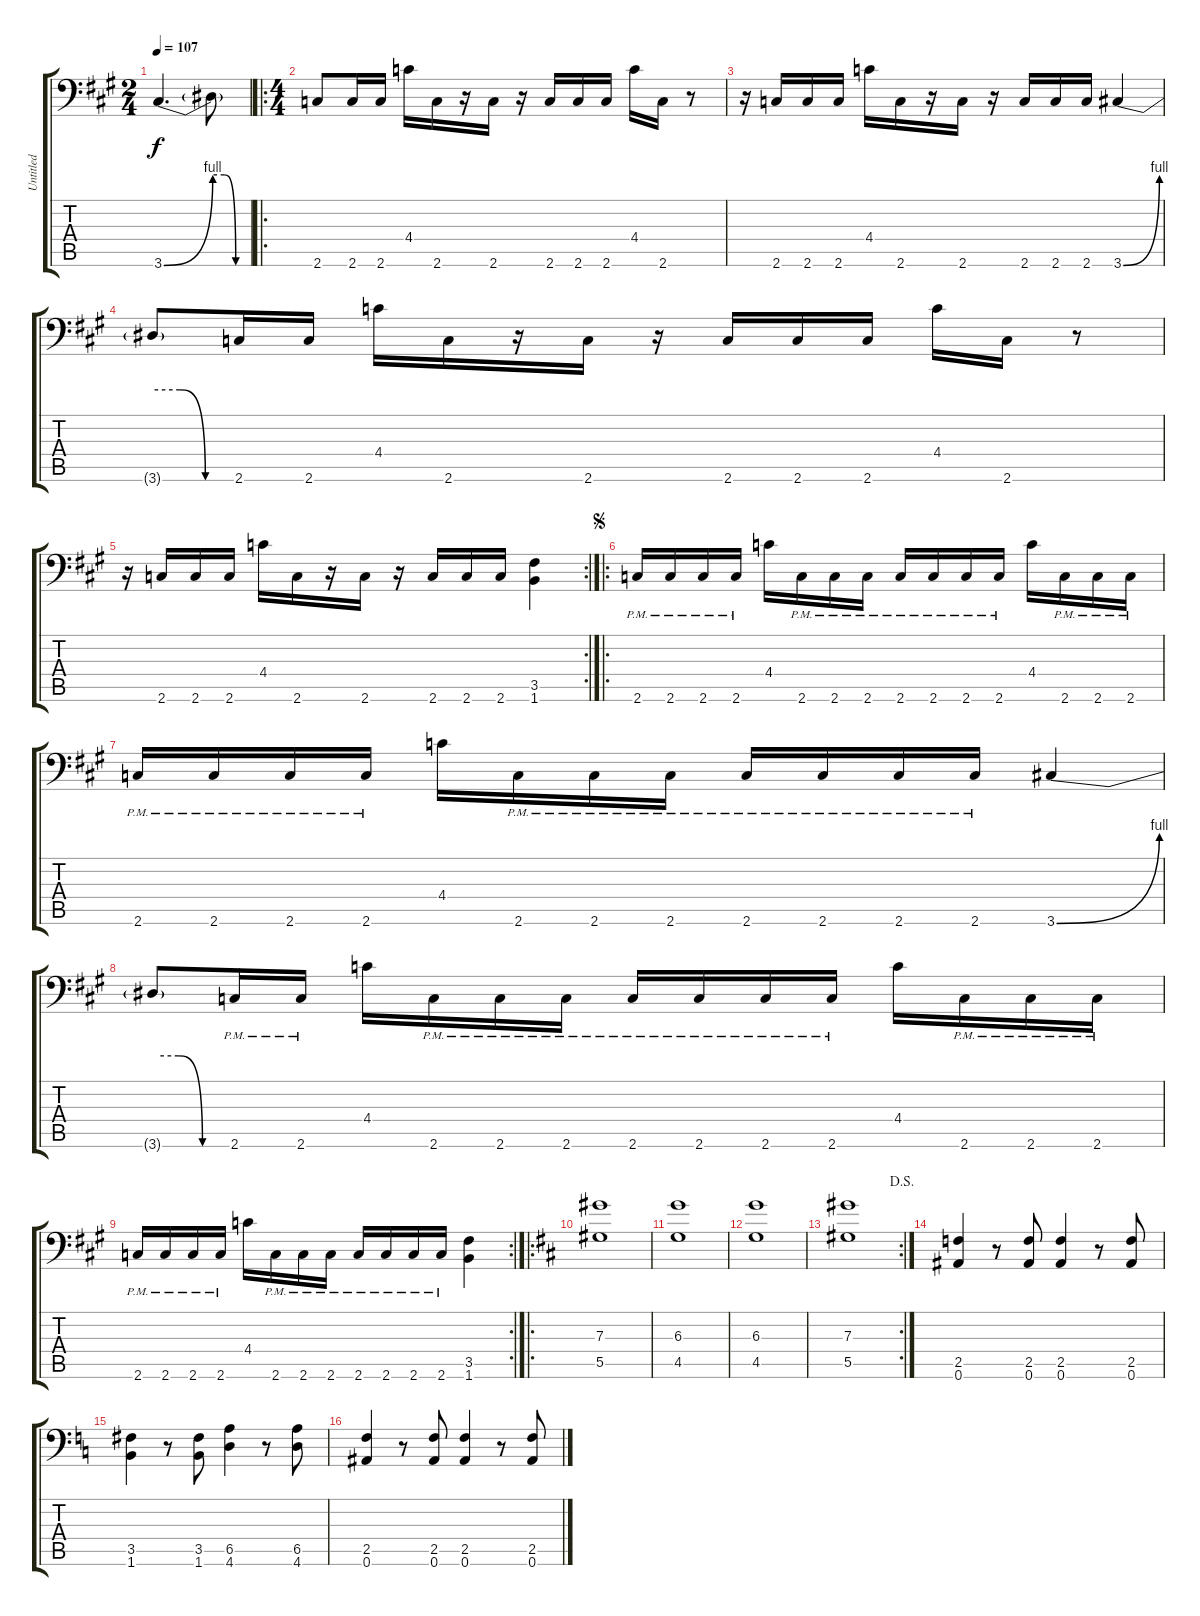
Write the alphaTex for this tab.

\track ("Untitled" "Untitled") {instrument distortionguitar}
\staff {score tabs}
\tuning (Bb3 F3 Db3 Ab2 Eb2 Bb1) {hide}
\ts (2 4)
\tempo 107
\clef f4
\ks a
3.6{be (bend 0 0 60 4)}.4{d dy f instrument distortionguitar} 3.6{be (custom 0 4 20 4 40 0 60 0) t}.8 |
\ro
\ts (4 4)
2.6.8 2.6.16 2.6.16 4.4.16 2.6.16 r.16 2.6.16 r.16 2.6.16 2.6.16 2.6.16 4.4.16 2.6.16 r.8 |
r.16 2.6.16 2.6.16 2.6.16 4.4.16 2.6.16 r.16 2.6.16 r.16 2.6.16 2.6.16 2.6.16 3.6{be (bend 0 0 60 4)}.4 |
3.6{be (custom 0 4 20 4 40 0 60 0) t}.8 2.6.16 2.6.16 4.4.16 2.6.16 r.16 2.6.16 r.16 2.6.16 2.6.16 2.6.16 4.4.16 2.6.16 r.8 |
\rc 2
r.16 2.6.16 2.6.16 2.6.16 4.4.16 2.6.16 r.16 2.6.16 r.16 2.6.16 2.6.16 2.6.16 (3.5 1.6).4 |
\ro
\jump segno
2.6{pm}.16 2.6{pm}.16 2.6{pm}.16 2.6{pm}.16 4.4.16 2.6{pm}.16 2.6{pm}.16 2.6{pm}.16 2.6{pm}.16 2.6{pm}.16 2.6{pm}.16 2.6{pm}.16 4.4.16 2.6{pm}.16 2.6{pm}.16 2.6{pm}.16 |
2.6{pm}.16 2.6{pm}.16 2.6{pm}.16 2.6{pm}.16 4.4.16 2.6{pm}.16 2.6{pm}.16 2.6{pm}.16 2.6{pm}.16 2.6{pm}.16 2.6{pm}.16 2.6{pm}.16 3.6{be (bend 0 0 60 4)}.4 |
3.6{be (custom 0 4 20 4 40 0 60 0) t}.8 2.6{pm}.16 2.6{pm}.16 4.4.16 2.6{pm}.16 2.6{pm}.16 2.6{pm}.16 2.6{pm}.16 2.6{pm}.16 2.6{pm}.16 2.6{pm}.16 4.4.16 2.6{pm}.16 2.6{pm}.16 2.6{pm}.16 |
\rc 2
2.6{pm}.16 2.6{pm}.16 2.6{pm}.16 2.6{pm}.16 4.4.16 2.6{pm}.16 2.6{pm}.16 2.6{pm}.16 2.6{pm}.16 2.6{pm}.16 2.6{pm}.16 2.6{pm}.16 (3.5 1.6).4 |
\ro
\ks d
(7.3 5.5).1 |
(6.3 4.5).1 |
(6.3 4.5).1 |
\rc 2
\jump dalsegno
(7.3 5.5).1 |
(2.5 0.6).4 r.8 (2.5 0.6).8 (2.5 0.6).4 r.8 (2.5 0.6).8 |
\ks c
(3.5 1.6).4 r.8 (3.5 1.6).8 (6.5 4.6).4 r.8 (6.5 4.6).8 |
(2.5 0.6).4 r.8 (2.5 0.6).8 (2.5 0.6).4 r.8 (2.5 0.6).8
